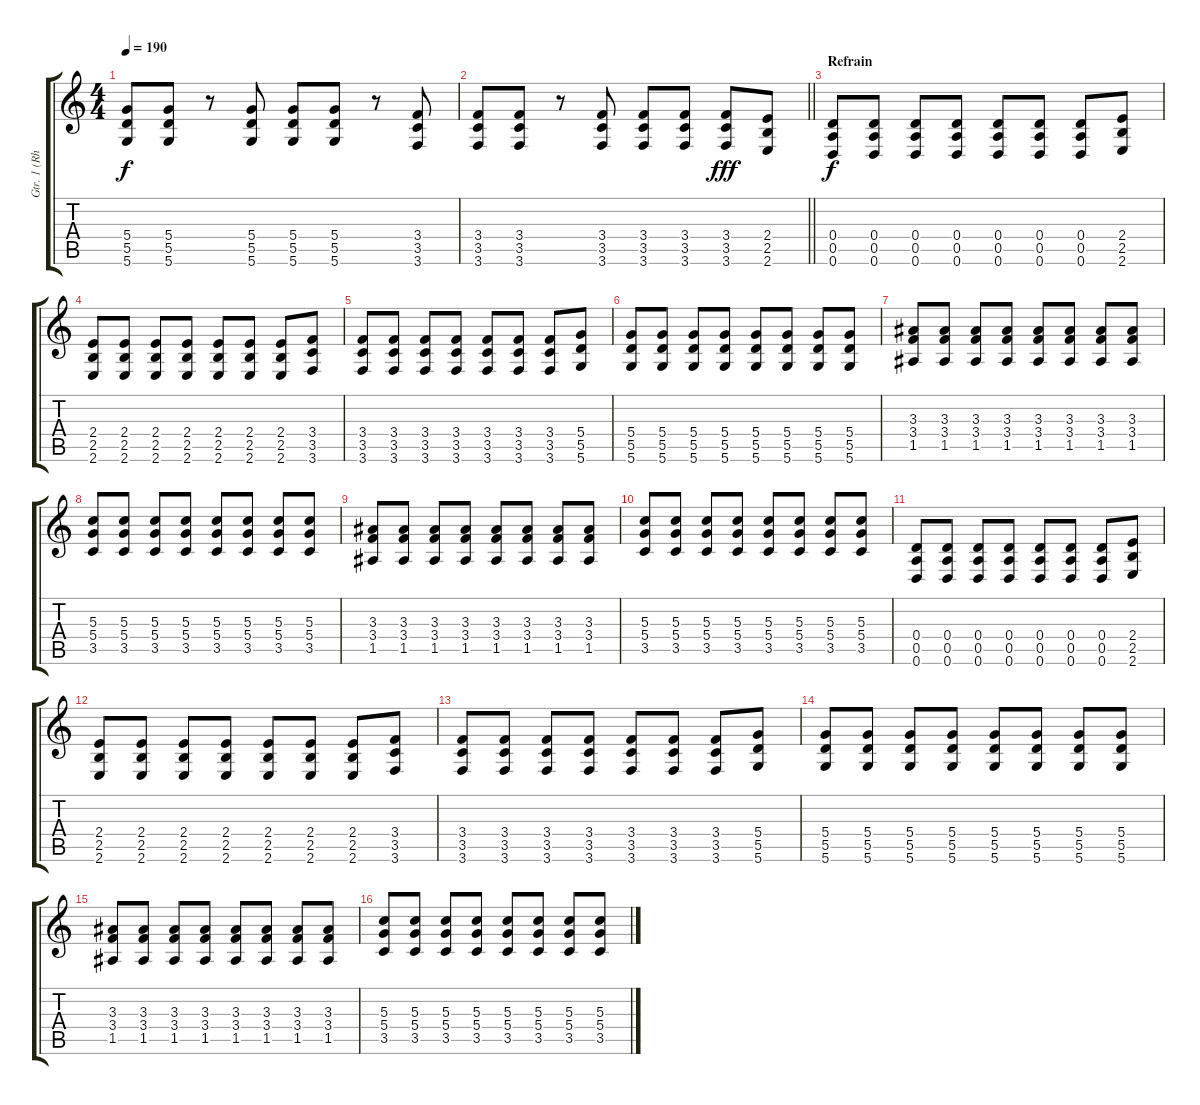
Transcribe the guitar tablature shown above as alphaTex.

\track ("Gtr. 1 (Rhythm)" "Gtr. 1 (Rh") {instrument distortionguitar}
\staff {score tabs}
\tuning (E4 B3 G3 D3 A2 D2) {hide}
\ts (4 4)
\tempo 190
\clef g2
\ks c
(5.4 5.5 5.6).8{dy f} (5.4 5.5 5.6).8 r.8 (5.4 5.5 5.6).8 (5.4 5.5 5.6).8 (5.4 5.5 5.6).8 r.8 (3.4 3.5 3.6).8 |
\barLineRight lightlight
(3.4 3.5 3.6).8 (3.4 3.5 3.6).8 r.8 (3.4 3.5 3.6).8 (3.4 3.5 3.6).8 (3.4 3.5 3.6).8 (3.4 3.5 3.6).8{dy fff} (2.4 2.5 2.6).8 |
\section ("" "Refrain")
(0.4 0.5 0.6).8{dy f} (0.4 0.5 0.6).8 (0.4 0.5 0.6).8 (0.4 0.5 0.6).8 (0.4 0.5 0.6).8 (0.4 0.5 0.6).8 (0.4 0.5 0.6).8 (2.4 2.5 2.6).8 |
(2.4 2.5 2.6).8 (2.4 2.5 2.6).8 (2.4 2.5 2.6).8 (2.4 2.5 2.6).8 (2.4 2.5 2.6).8 (2.4 2.5 2.6).8 (2.4 2.5 2.6).8 (3.4 3.5 3.6).8 |
(3.4 3.5 3.6).8 (3.4 3.5 3.6).8 (3.4 3.5 3.6).8 (3.4 3.5 3.6).8 (3.4 3.5 3.6).8 (3.4 3.5 3.6).8 (3.4 3.5 3.6).8 (5.4 5.5 5.6).8 |
(5.4 5.5 5.6).8 (5.4 5.5 5.6).8 (5.4 5.5 5.6).8 (5.4 5.5 5.6).8 (5.4 5.5 5.6).8 (5.4 5.5 5.6).8 (5.4 5.5 5.6).8 (5.4 5.5 5.6).8 |
(3.3 3.4 1.5).8 (3.3 3.4 1.5).8 (3.3 3.4 1.5).8 (3.3 3.4 1.5).8 (3.3 3.4 1.5).8 (3.3 3.4 1.5).8 (3.3 3.4 1.5).8 (3.3 3.4 1.5).8 |
(5.3 5.4 3.5).8 (5.3 5.4 3.5).8 (5.3 5.4 3.5).8 (5.3 5.4 3.5).8 (5.3 5.4 3.5).8 (5.3 5.4 3.5).8 (5.3 5.4 3.5).8 (5.3 5.4 3.5).8 |
(3.3 3.4 1.5).8 (3.3 3.4 1.5).8 (3.3 3.4 1.5).8 (3.3 3.4 1.5).8 (3.3 3.4 1.5).8 (3.3 3.4 1.5).8 (3.3 3.4 1.5).8 (3.3 3.4 1.5).8 |
(5.3 5.4 3.5).8 (5.3 5.4 3.5).8 (5.3 5.4 3.5).8 (5.3 5.4 3.5).8 (5.3 5.4 3.5).8 (5.3 5.4 3.5).8 (5.3 5.4 3.5).8 (5.3 5.4 3.5).8 |
(0.4 0.5 0.6).8 (0.4 0.5 0.6).8 (0.4 0.5 0.6).8 (0.4 0.5 0.6).8 (0.4 0.5 0.6).8 (0.4 0.5 0.6).8 (0.4 0.5 0.6).8 (2.4 2.5 2.6).8 |
(2.4 2.5 2.6).8 (2.4 2.5 2.6).8 (2.4 2.5 2.6).8 (2.4 2.5 2.6).8 (2.4 2.5 2.6).8 (2.4 2.5 2.6).8 (2.4 2.5 2.6).8 (3.4 3.5 3.6).8 |
(3.4 3.5 3.6).8 (3.4 3.5 3.6).8 (3.4 3.5 3.6).8 (3.4 3.5 3.6).8 (3.4 3.5 3.6).8 (3.4 3.5 3.6).8 (3.4 3.5 3.6).8 (5.4 5.5 5.6).8 |
(5.4 5.5 5.6).8 (5.4 5.5 5.6).8 (5.4 5.5 5.6).8 (5.4 5.5 5.6).8 (5.4 5.5 5.6).8 (5.4 5.5 5.6).8 (5.4 5.5 5.6).8 (5.4 5.5 5.6).8 |
(3.3 3.4 1.5).8 (3.3 3.4 1.5).8 (3.3 3.4 1.5).8 (3.3 3.4 1.5).8 (3.3 3.4 1.5).8 (3.3 3.4 1.5).8 (3.3 3.4 1.5).8 (3.3 3.4 1.5).8 |
(5.3 5.4 3.5).8 (5.3 5.4 3.5).8 (5.3 5.4 3.5).8 (5.3 5.4 3.5).8 (5.3 5.4 3.5).8 (5.3 5.4 3.5).8 (5.3 5.4 3.5).8 (5.3 5.4 3.5).8
